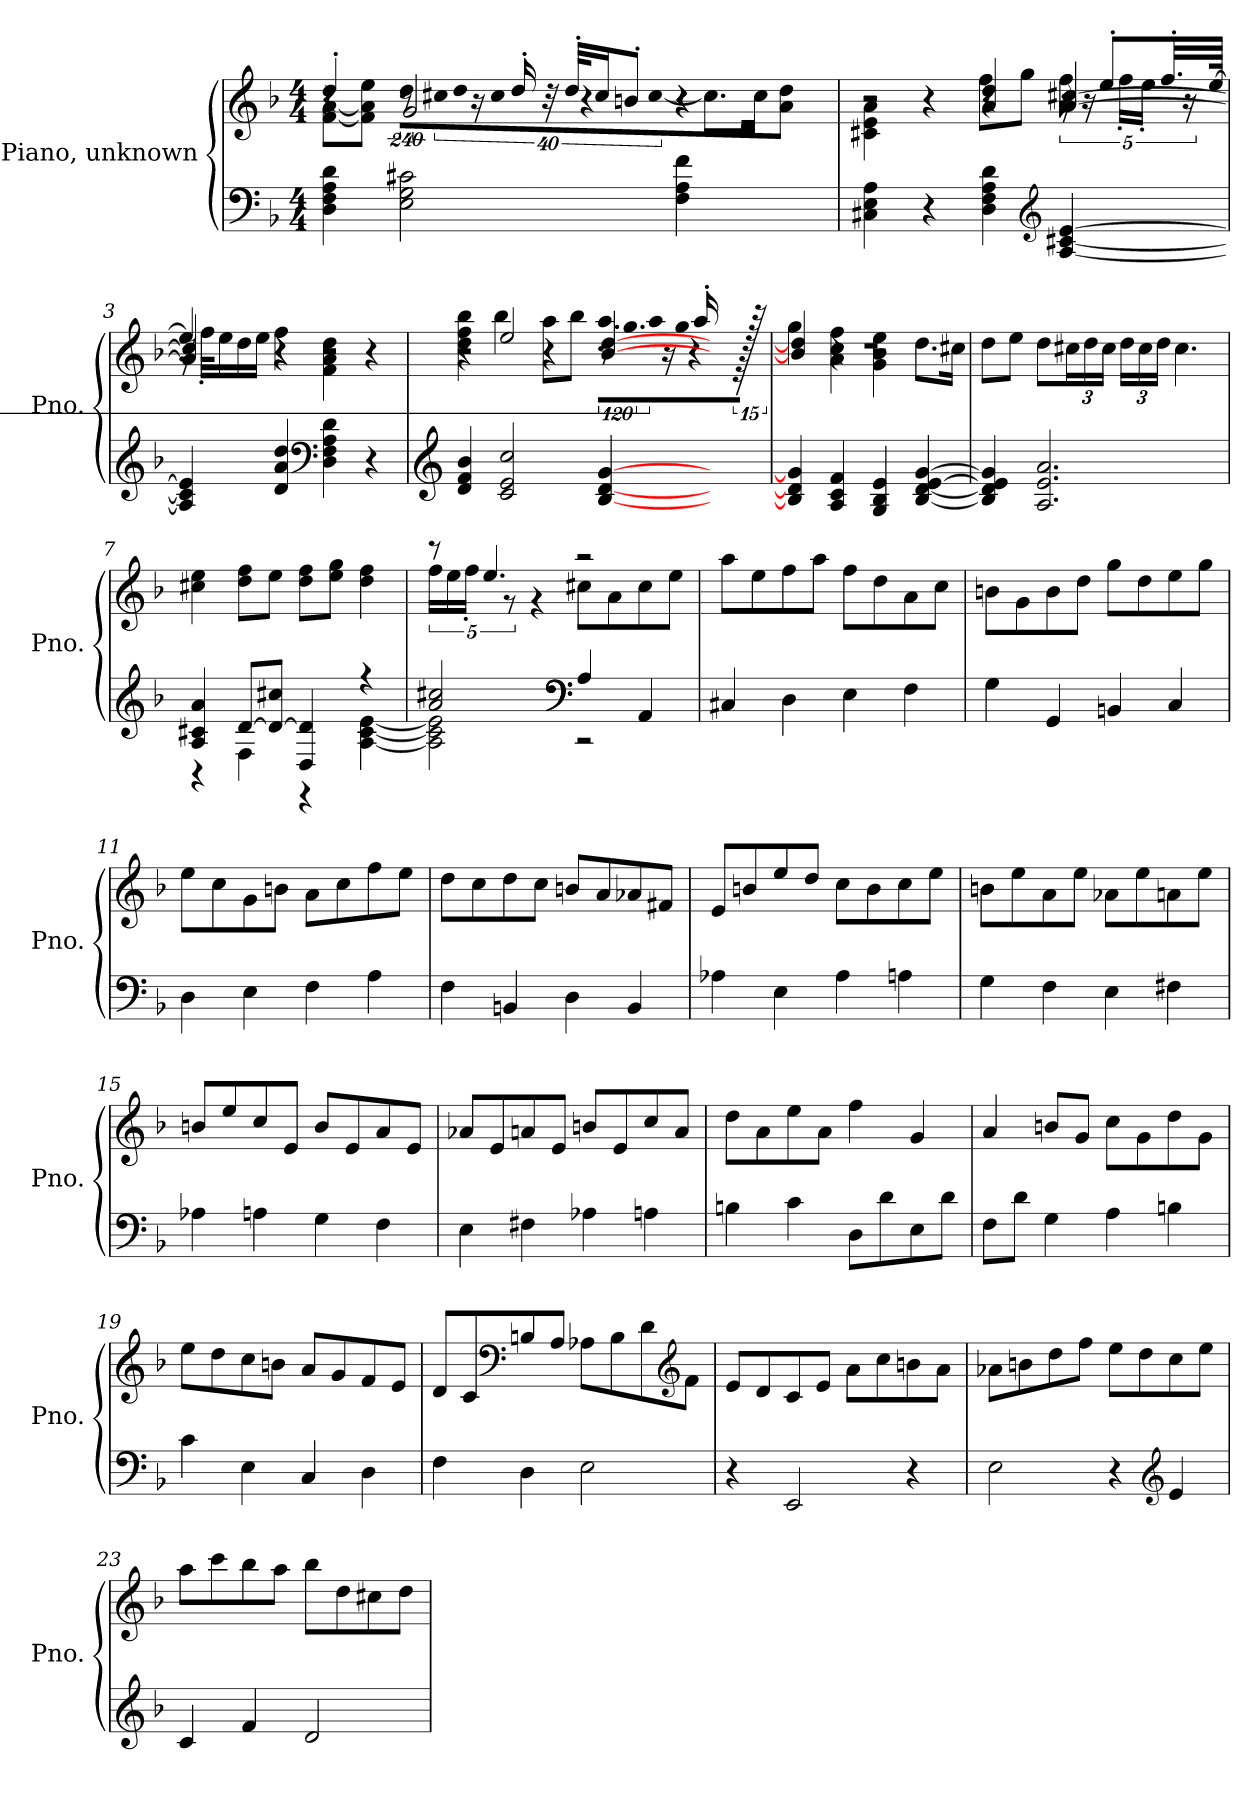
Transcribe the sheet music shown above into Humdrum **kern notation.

**kern	**kern
*part1	*part1
*staff2	*staff1
*I"Piano, unknown	*
*I'Pno.	*
*clefF4	*clefG2
*k[b-]	*k[b-]
*M4/4	*M4/4
*MM120	*MM120
=1	=1
*	*^
*	*	*^
4D\ 4F\ 4A\ 4d\	4dd'/	[8f\ [8a\L	4r
.	.	8f\] 8a\] 8ee\J	.
!	!	!LO:N:vis=16	!
2E\ 2G\ 2c#X\	8r	1920%137dd\LL	2g/
!	!	!LO:N:vis=32	!
.	.	640%23cc#X\L	.
!	!	!LO:N:vis=32	!
.	.	640%23dd\J	.
.	16r	.	.
!	!	!LO:N:vis=16	!
.	.	1920%137cc#\JJ	.
.	16dd'/	.	.
!	!	!LO:N:vis=64	!
.	.	960%17r	.
!	!	!LO:N:vis=64	!
.	.	[960%17cc#\	.
.	32r	8.cc#\L]	.
.	32dd'/KLL	.	.
.	16cc#/J	.	.
.	8bn'/J	.	.
.	.	16cc#\Jk	.
4F\ 4A\ 4f\	4r	4a\ 4dd\	4r
=2	=2	=2	=2
4C#X\ 4E\ 4A\	2r	4c#X\ 4e\ 4a\	2r
4r	.	4r	.
4D\ 4F\ 4A\ 4d\	4a/ 4dd/	8ff\L	4r
.	.	8gg\J	.
*clefG2	*	*	*
[4A/ [4c#X/ [4e/	16r	20ff\	[4a/ [4cc#X/
.	.	20r	.
.	8ee'/L	.	.
.	.	20ff'\LL	.
.	.	20ee'\JJ	.
.	32.ff'/LL	.	.
.	.	20r	.
.	[64ee/JJJk	.	.
!!LO:LB:g=z	!!	!!
=3	=3	=3	=3
4A/] 4c#/] 4e/]	4ee/]	32r	4a/] 4cc#/]
.	.	32ff'\KLL	.
.	.	16ee\	.
.	.	16dd\	.
.	.	16ee\JJ	.
4d/ 4a/ 4dd/	4r	4ff\	4r
*clefF4	*	*	*
4D\ 4F\ 4A\ 4d\	2r	4f\ 4a\ 4dd\	2r
4r	.	4r	.
=4	=4	=4	=4
*clefG2	*	*	*
4d/ 4f/ 4b-/	4r	4dd\ 4ff\ 4bb-\	2r
2c/ 2e/ 2cc/	2ee/	4bb-\	.
.	.	8aa\L	4r
.	.	8bb-\J	.
!	!	!LO:N:vis=32.	!
[4B-/ [4d/ [4g/	8r	1920%103aa\LLL	[4b-/ [4dd/
!	!	!LO:N:vis=32.	!
.	.	1920%103gg\	.
!	!	!LO:N:vis=32	!
.	.	640%23aa\	.
.	16r	.	.
!	!	!LO:N:vis=32	!
.	.	640%23gg\JJJ	.
.	.	240%17r	.
.	16aa'/	.	.
1920ryy	1920ryy	1920r	1920ryy
=5	=5	=5	=5
4B-/] 4d/] 4g/]	1r	4gg\	4b-/] 4dd/]
4A/ 4c/ 4f/	.	4a\ 4cc\ 4ff\	4r
4G/ 4B-/ 4e/	.	4g\ 4b-\ 4ee\	2r
[4B-/ [4d/ [4e/ [4g/	.	8.dd\L	.
.	.	16cc#X\Jk	.
*	*v	*v	*v
!!LO:LB:g=z
=6	=6
4B-/] 4d/] 4e/] 4g/]	8dd\L
.	8ee\J
2.A/ 2.e/ 2.a/	8dd\L
*	*Xbrackettup
.	24cc#X\L
.	24dd\
.	24cc#\JJ
.	24dd\LL
.	24cc#\
.	24dd\JJ
.	4.cc#\
=7	=7
*^	*
4A/ 4c#X/ 4a/	4r	4cc#X\ 4ee\
[8d/L	4F\	8dd\ 8ff\L
8d/_ 8cc#X/J	.	8ee\J
4D/ 4d/]	4r	8dd\ 8ff\L
.	.	8ee\ 8gg\J
4r	[4A\ [4c#\ [4e\	4dd\ 4ff\
=8	=8	=8
*	*	*^
*	*	*	*brackettup
2a/ 2cc#X/	2A\] 2c#\] 2e\]	8r	20ff\LL
.	.	.	20ee\
.	.	.	20ff'\JJ
.	.	4.ee/	.
.	.	.	10r
.	.	.	4r
*clefF4	*	*	*
4A/	2r	2r	8cc#X\L
.	.	.	8a\
4AA/	.	.	8cc#\
.	.	.	8ee\J
*v	*v	*	*
*	*v	*v
=9	=9
4C#X/	8aa\L
.	8ee\
4D\	8ff\
.	8aa\J
4E\	8ff\L
.	8dd\
4F\	8a\
.	8cc\J
!!LO:LB:g=z
=10	=10
4G\	8bn\L
.	8g\
4GG/	8b\
.	8dd\J
4BBn/	8gg\L
.	8dd\
4C/	8ee\
.	8gg\J
=11	=11
4D\	8ee\L
.	8cc\
4E\	8g\
.	8bn\J
4F\	8a\L
.	8cc\
4A\	8ff\
.	8ee\J
=12	=12
4F\	8dd\L
.	8cc\
4BBn/	8dd\
.	8cc\J
4D\	8bn/L
.	8a/
4BB/	8a-X/
.	8f#X/J
=13	=13
4A-X\	8e/L
.	8bn/
4E\	8ee/
.	8dd/J
4A-\	8cc\L
.	8b\
4An\	8cc\
.	8ee\J
!!LO:LB:g=z
=14	=14
4G\	8bn\L
.	8ee\
4F\	8a\
.	8ee\J
4E\	8a-X\L
.	8ee\
4F#X\	8an\
.	8ee\J
=15	=15
4A-X\	8bn/L
.	8ee/
4An\	8cc/
.	8e/J
4G\	8b/L
.	8e/
4F\	8a/
.	8e/J
=16	=16
4E\	8a-X/L
.	8e/
4F#X\	8an/
.	8e/J
4A-X\	8bn/L
.	8e/
4An\	8cc/
.	8a/J
=17	=17
4Bn\	8dd\L
.	8a\
4c\	8ee\
.	8a\J
8D\L	4ff\
8d\	.
8E\	4g/
8d\J	.
=18	=18
8F\L	4a/
8d\J	.
4G\	8bn/L
.	8g/J
4A\	8cc\L
.	8g\
4Bn\	8dd\
.	8g\J
!!LO:LB:g=z
=19	=19
4c\	8ee\L
.	8dd\
4E\	8cc\
.	8bn\J
4C/	8a/L
.	8g/
4D\	8f/
.	8e/J
=20	=20
4F\	8d/L
.	8c/
*	*clefF4
4D\	8Bn/
.	8A/J
2E\	8A-X\L
.	8B\
.	8d\
*	*clefG2
.	8f\J
=21	=21
4r	8e/L
.	8d/
2EE/	8c/
.	8e/J
.	8a\L
.	8cc\
4r	8bn\
.	8a\J
=22	=22
2E\	8a-X\L
.	8bn\
.	8dd\
.	8ff\J
4r	8ee\L
.	8dd\
*clefG2	*
4e/	8cc\
.	8ee\J
!!LO:PB:g=z
=23	=23
4c/	8aa\L
.	8ccc\
4f/	8bb-\
.	8aa\J
2d/	8bb-\L
.	8dd\
.	8cc#X\
.	8dd\J
=	=
*-	*-
